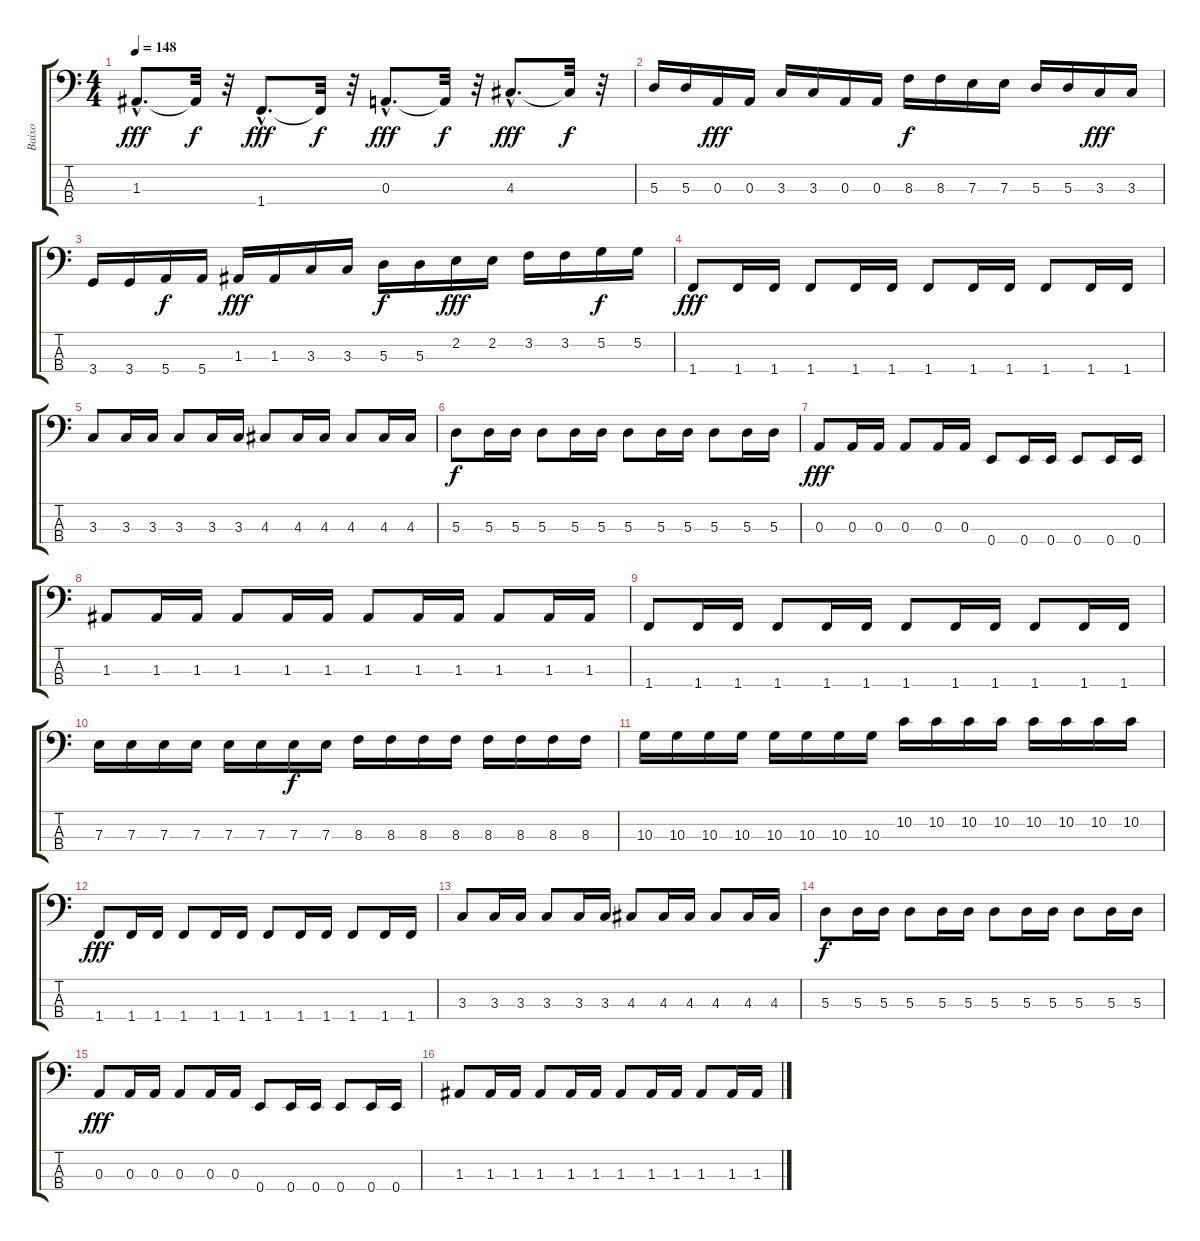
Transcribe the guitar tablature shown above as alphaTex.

\track ("Baixo" "Baixo") {instrument electricbasspick}
\staff {score tabs}
\tuning (G2 D2 A1 E1) {hide}
\ts (4 4)
\tempo 148
\clef f4
\ks c
1.3{hac}.8{d dy fff} 1.3{t}.32{dy f} r.32 1.4{hac}.8{d dy fff} 1.4{t}.32{dy f} r.32 0.3{hac}.8{d dy fff} 0.3{t}.32{dy f} r.32 4.3{hac}.8{d dy fff} 4.3{t}.32{dy f} r.32 |
5.3.16 5.3.16 0.3.16{dy fff} 0.3.16 3.3.16 3.3.16 0.3.16 0.3.16 8.3.16{dy f} 8.3.16 7.3.16 7.3.16 5.3.16 5.3.16 3.3.16{dy fff} 3.3.16 |
3.4.16 3.4.16 5.4.16{dy f} 5.4.16 1.3.16{dy fff} 1.3.16 3.3.16 3.3.16 5.3.16{dy f} 5.3.16 2.2.16{dy fff} 2.2.16 3.2.16 3.2.16 5.2.16{dy f} 5.2.16 |
1.4.8{dy fff} 1.4.16 1.4.16 1.4.8 1.4.16 1.4.16 1.4.8 1.4.16 1.4.16 1.4.8 1.4.16 1.4.16 |
3.3.8 3.3.16 3.3.16 3.3.8 3.3.16 3.3.16 4.3.8 4.3.16 4.3.16 4.3.8 4.3.16 4.3.16 |
5.3.8{dy f} 5.3.16 5.3.16 5.3.8 5.3.16 5.3.16 5.3.8 5.3.16 5.3.16 5.3.8 5.3.16 5.3.16 |
0.3.8{dy fff} 0.3.16 0.3.16 0.3.8 0.3.16 0.3.16 0.4.8 0.4.16 0.4.16 0.4.8 0.4.16 0.4.16 |
1.3.8 1.3.16 1.3.16 1.3.8 1.3.16 1.3.16 1.3.8 1.3.16 1.3.16 1.3.8 1.3.16 1.3.16 |
1.4.8 1.4.16 1.4.16 1.4.8 1.4.16 1.4.16 1.4.8 1.4.16 1.4.16 1.4.8 1.4.16 1.4.16 |
7.3.16 7.3.16 7.3.16 7.3.16 7.3.16 7.3.16 7.3.16{dy f} 7.3.16 8.3.16 8.3.16 8.3.16 8.3.16 8.3.16 8.3.16 8.3.16 8.3.16 |
10.3.16 10.3.16 10.3.16 10.3.16 10.3.16 10.3.16 10.3.16 10.3.16 10.2.16 10.2.16 10.2.16 10.2.16 10.2.16 10.2.16 10.2.16 10.2.16 |
1.4.8{dy fff} 1.4.16 1.4.16 1.4.8 1.4.16 1.4.16 1.4.8 1.4.16 1.4.16 1.4.8 1.4.16 1.4.16 |
3.3.8 3.3.16 3.3.16 3.3.8 3.3.16 3.3.16 4.3.8 4.3.16 4.3.16 4.3.8 4.3.16 4.3.16 |
5.3.8{dy f} 5.3.16 5.3.16 5.3.8 5.3.16 5.3.16 5.3.8 5.3.16 5.3.16 5.3.8 5.3.16 5.3.16 |
0.3.8{dy fff} 0.3.16 0.3.16 0.3.8 0.3.16 0.3.16 0.4.8 0.4.16 0.4.16 0.4.8 0.4.16 0.4.16 |
1.3.8 1.3.16 1.3.16 1.3.8 1.3.16 1.3.16 1.3.8 1.3.16 1.3.16 1.3.8 1.3.16 1.3.16
